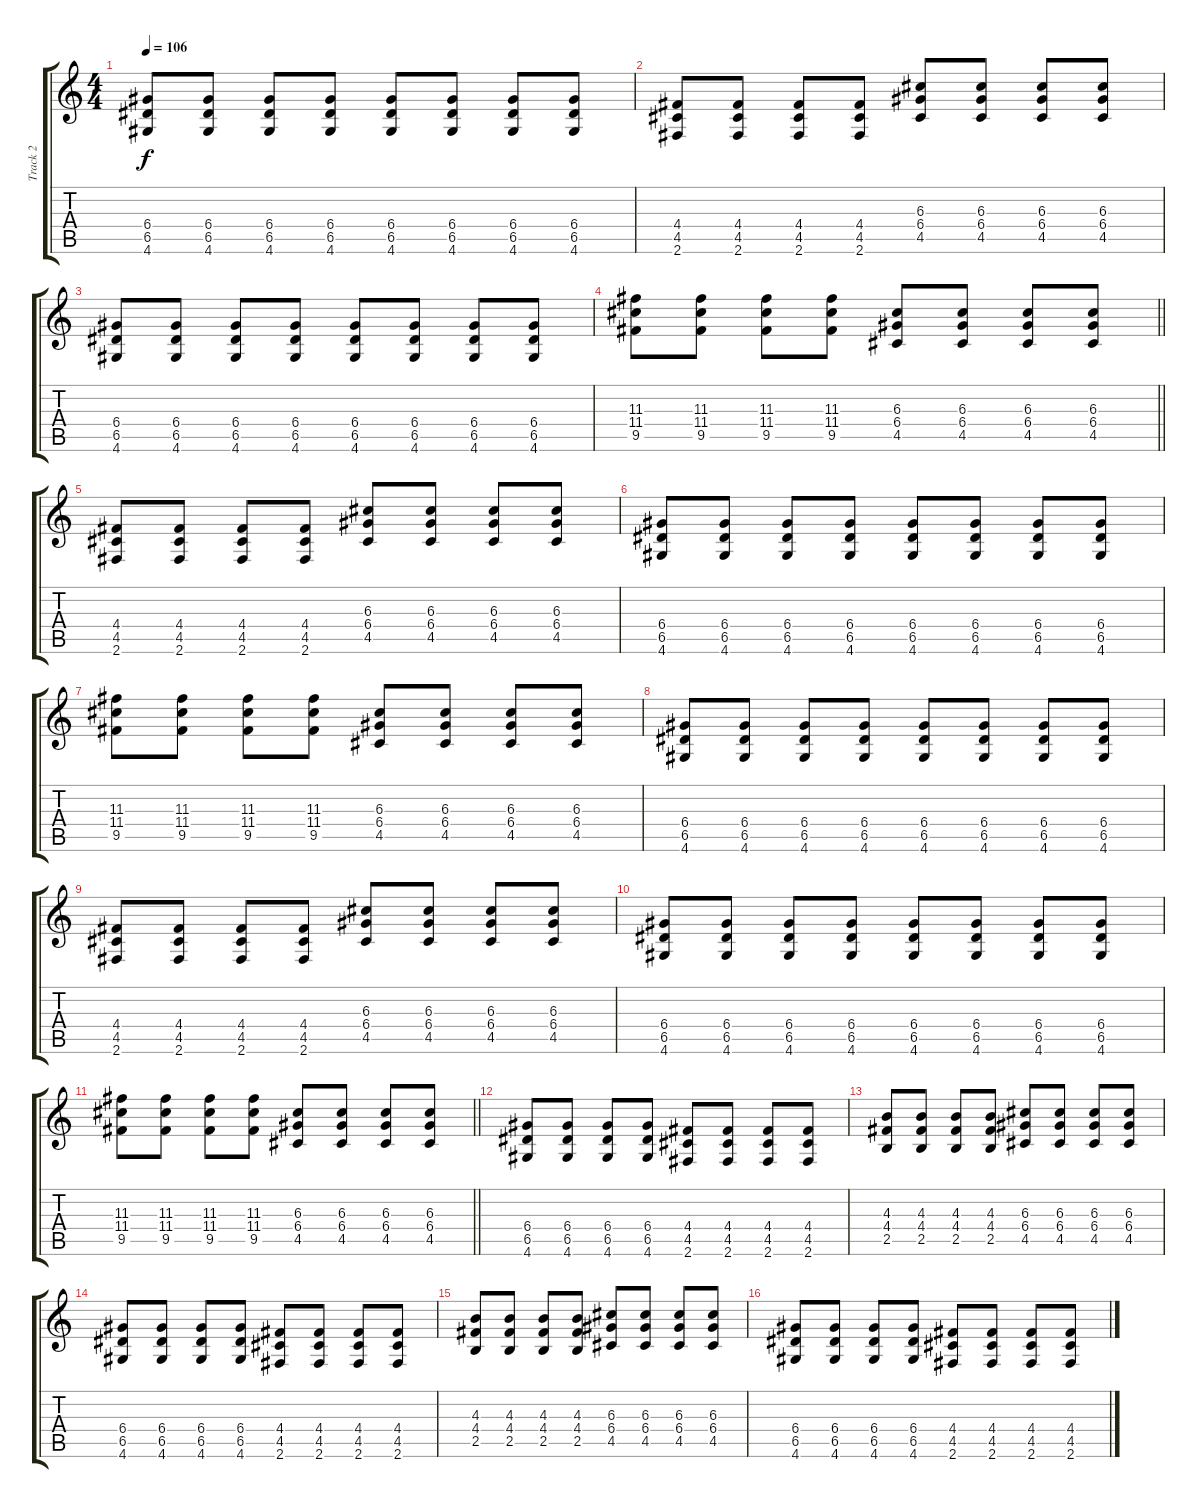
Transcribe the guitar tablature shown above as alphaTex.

\track ("Track 2" "Track 2") {instrument acousticguitarsteel}
\staff {score tabs}
\tuning (E4 B3 G3 D3 A2 E2) {hide}
\ts (4 4)
\tempo 106
\clef g2
\ks c
(6.4 6.5 4.6).8{dy f} (6.4 6.5 4.6).8 (6.4 6.5 4.6).8 (6.4 6.5 4.6).8 (6.4 6.5 4.6).8 (6.4 6.5 4.6).8 (6.4 6.5 4.6).8 (6.4 6.5 4.6).8 |
(4.4 4.5 2.6).8 (4.4 4.5 2.6).8 (4.4 4.5 2.6).8 (4.4 4.5 2.6).8 (6.3 6.4 4.5).8 (6.3 6.4 4.5).8 (6.3 6.4 4.5).8 (6.3 6.4 4.5).8 |
(6.4 6.5 4.6).8 (6.4 6.5 4.6).8 (6.4 6.5 4.6).8 (6.4 6.5 4.6).8 (6.4 6.5 4.6).8 (6.4 6.5 4.6).8 (6.4 6.5 4.6).8 (6.4 6.5 4.6).8 |
\barLineRight lightlight
(11.3 11.4 9.5).8 (11.3 11.4 9.5).8 (11.3 11.4 9.5).8 (11.3 11.4 9.5).8 (6.3 6.4 4.5).8 (6.3 6.4 4.5).8 (6.3 6.4 4.5).8 (6.3 6.4 4.5).8 |
(4.4 4.5 2.6).8 (4.4 4.5 2.6).8 (4.4 4.5 2.6).8 (4.4 4.5 2.6).8 (6.3 6.4 4.5).8 (6.3 6.4 4.5).8 (6.3 6.4 4.5).8 (6.3 6.4 4.5).8 |
(6.4 6.5 4.6).8 (6.4 6.5 4.6).8 (6.4 6.5 4.6).8 (6.4 6.5 4.6).8 (6.4 6.5 4.6).8 (6.4 6.5 4.6).8 (6.4 6.5 4.6).8 (6.4 6.5 4.6).8 |
(11.3 11.4 9.5).8 (11.3 11.4 9.5).8 (11.3 11.4 9.5).8 (11.3 11.4 9.5).8 (6.3 6.4 4.5).8 (6.3 6.4 4.5).8 (6.3 6.4 4.5).8 (6.3 6.4 4.5).8 |
(6.4 6.5 4.6).8 (6.4 6.5 4.6).8 (6.4 6.5 4.6).8 (6.4 6.5 4.6).8 (6.4 6.5 4.6).8 (6.4 6.5 4.6).8 (6.4 6.5 4.6).8 (6.4 6.5 4.6).8 |
(4.4 4.5 2.6).8 (4.4 4.5 2.6).8 (4.4 4.5 2.6).8 (4.4 4.5 2.6).8 (6.3 6.4 4.5).8 (6.3 6.4 4.5).8 (6.3 6.4 4.5).8 (6.3 6.4 4.5).8 |
(6.4 6.5 4.6).8 (6.4 6.5 4.6).8 (6.4 6.5 4.6).8 (6.4 6.5 4.6).8 (6.4 6.5 4.6).8 (6.4 6.5 4.6).8 (6.4 6.5 4.6).8 (6.4 6.5 4.6).8 |
\barLineRight lightlight
(11.3 11.4 9.5).8 (11.3 11.4 9.5).8 (11.3 11.4 9.5).8 (11.3 11.4 9.5).8 (6.3 6.4 4.5).8 (6.3 6.4 4.5).8 (6.3 6.4 4.5).8 (6.3 6.4 4.5).8 |
(6.4 6.5 4.6).8 (6.4 6.5 4.6).8 (6.4 6.5 4.6).8 (6.4 6.5 4.6).8 (4.4 4.5 2.6).8 (4.4 4.5 2.6).8 (4.4 4.5 2.6).8 (4.4 4.5 2.6).8 |
(4.3 4.4 2.5).8 (4.3 4.4 2.5).8 (4.3 4.4 2.5).8 (4.3 4.4 2.5).8 (6.3 6.4 4.5).8 (6.3 6.4 4.5).8 (6.3 6.4 4.5).8 (6.3 6.4 4.5).8 |
(6.4 6.5 4.6).8 (6.4 6.5 4.6).8 (6.4 6.5 4.6).8 (6.4 6.5 4.6).8 (4.4 4.5 2.6).8 (4.4 4.5 2.6).8 (4.4 4.5 2.6).8 (4.4 4.5 2.6).8 |
(4.3 4.4 2.5).8 (4.3 4.4 2.5).8 (4.3 4.4 2.5).8 (4.3 4.4 2.5).8 (6.3 6.4 4.5).8 (6.3 6.4 4.5).8 (6.3 6.4 4.5).8 (6.3 6.4 4.5).8 |
(6.4 6.5 4.6).8 (6.4 6.5 4.6).8 (6.4 6.5 4.6).8 (6.4 6.5 4.6).8 (4.4 4.5 2.6).8 (4.4 4.5 2.6).8 (4.4 4.5 2.6).8 (4.4 4.5 2.6).8
